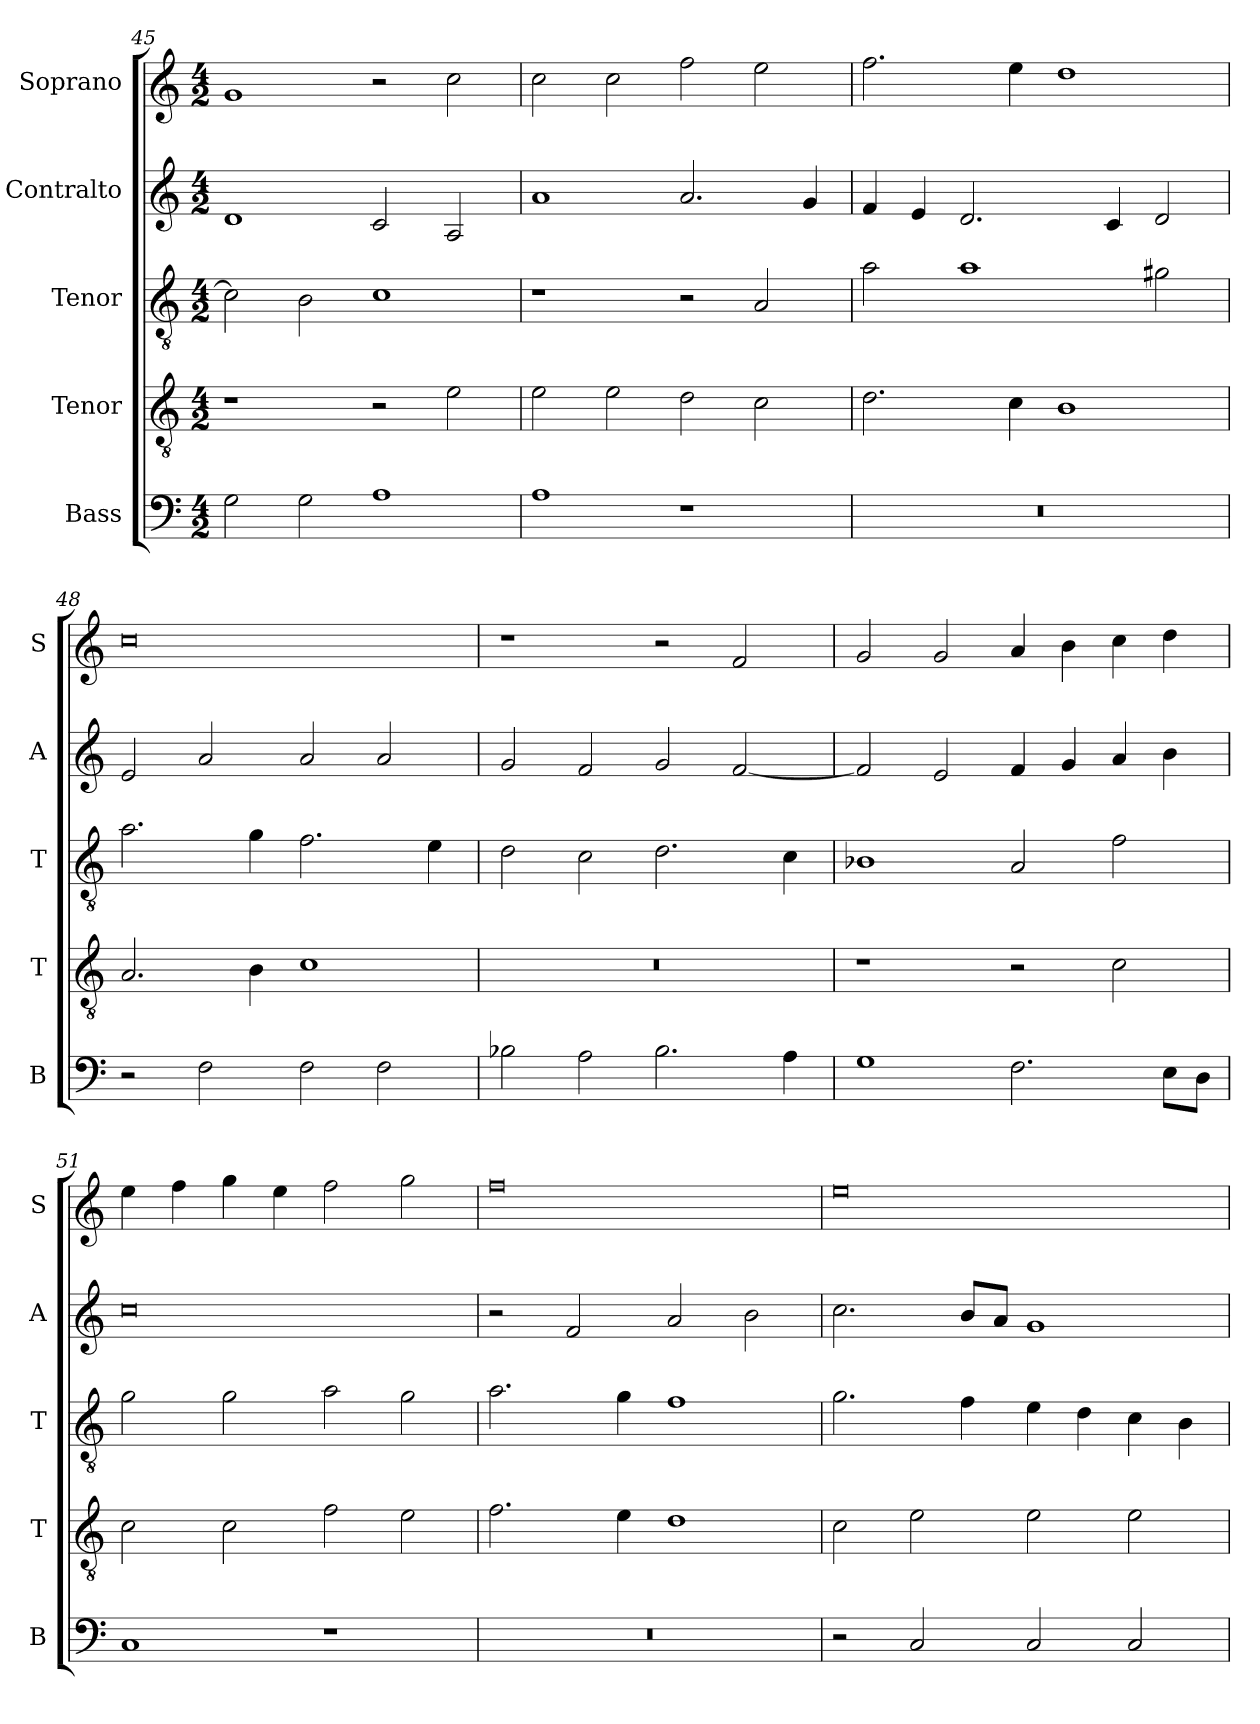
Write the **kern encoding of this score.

**kern	**kern	**kern	**kern	**kern
*part5	*part4	*part3	*part2	*part1
*staff5	*staff4	*staff3	*staff2	*staff1
*I"Bass	*I"Tenor	*I"Tenor	*I"Contralto	*I"Soprano
*I'B	*I'T	*I'T	*I'A	*I'S
*clefF4	*clefGv2	*clefGv2	*clefG2	*clefG2
*k[]	*k[]	*k[]	*k[]	*k[]
*C:ion	*C:ion	*C:ion	*C:ion	*C:ion
*M4/2	*M4/2	*M4/2	*M4/2	*M4/2
=45	=45	=45	=45	=45
2G	1r	2c]	1d	1g
2G	.	2B	.	.
1A	2r	1c	2c	2r
.	2e	.	2A	2cc
=46	=46	=46	=46	=46
1A	2e	1r	1a	2cc
.	2e	.	.	2cc
1r	2d	2r	2.a	2ff
.	2c	2A	.	2ee
.	.	.	4g	.
=47	=47	=47	=47	=47
0r	2.d	2a	4f	2.ff
.	.	.	4e	.
.	.	1a	2.d	.
.	4c	.	.	4ee
.	1B	.	.	1dd
.	.	.	4c	.
.	.	2g#X	2d	.
=48	=48	=48	=48	=48
2r	2.A	2.a	2e	0cc
2F	.	.	2a	.
.	4B	4g	.	.
2F	1c	2.f	2a	.
2F	.	.	2a	.
.	.	4e	.	.
=49	=49	=49	=49	=49
2B-X	0r	2d	2g	1r
2A	.	2c	2f	.
2.B-	.	2.d	2g	2r
.	.	.	[2f	2f
4A	.	4c	.	.
=50	=50	=50	=50	=50
1G	1r	1B-X	2f]	2g
.	.	.	2e	2g
2.F	2r	2A	4f	4a
.	.	.	4g	4b
.	2c	2f	4a	4cc
8E\L	.	.	4b	4dd
8D\J	.	.	.	.
=51	=51	=51	=51	=51
1C	2c	2g	0cc	4ee
.	.	.	.	4ff
.	2c	2g	.	4gg
.	.	.	.	4ee
1r	2f	2a	.	2ff
.	2e	2g	.	2gg
=52	=52	=52	=52	=52
0r	2.f	2.a	2r	0ff
.	.	.	2f	.
.	4e	4g	.	.
.	1d	1f	2a	.
.	.	.	2b	.
=53	=53	=53	=53	=53
2r	2c	2.g	2.cc	0ee
2C	2e	.	.	.
.	.	4f	8b/L	.
.	.	.	8a/J	.
2C	2e	4e	1g	.
.	.	4d	.	.
2C	2e	4c	.	.
.	.	4B	.	.
=	=	=	=	=
*-	*-	*-	*-	*-
